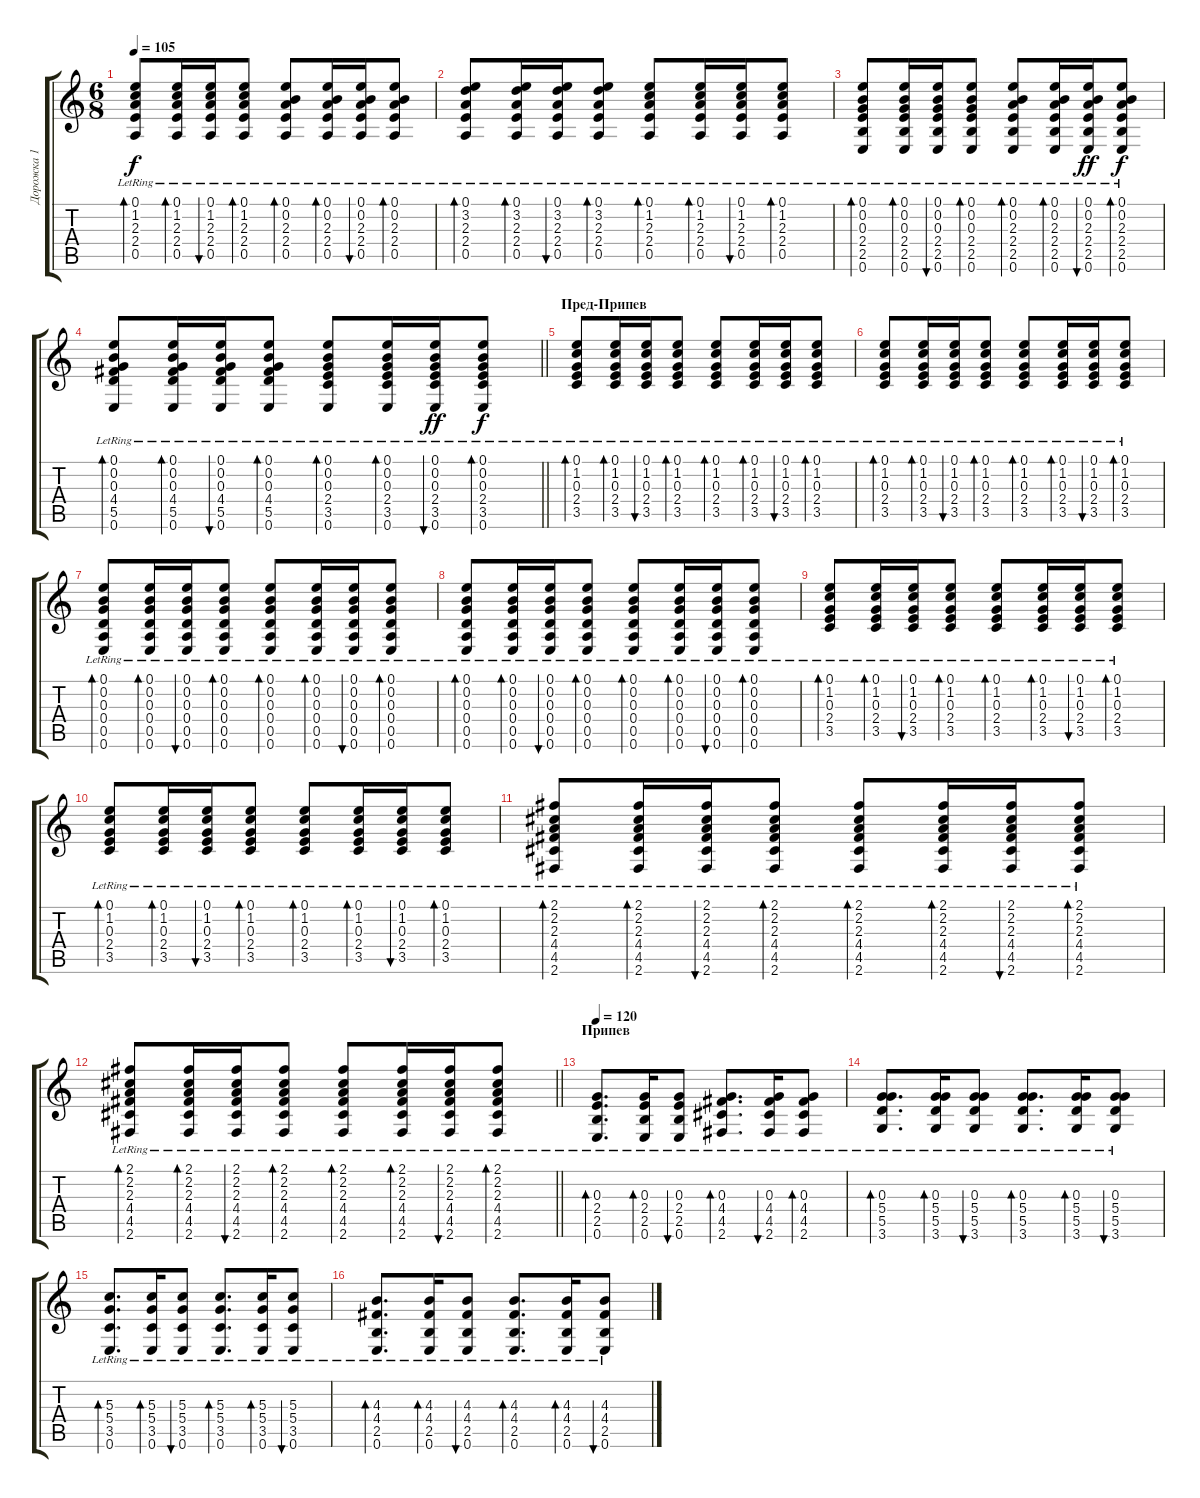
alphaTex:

\track ("Дорожка 1" "Дорожка 1") {instrument acousticguitarsteel}
\staff {score tabs}
\tuning (E4 B3 G3 D3 A2 E2) {hide}
\ts (6 8)
\tempo 105
\clef g2
\ks c
(0.1{lr} 1.2{lr} 2.3{lr} 2.4{lr} 0.5{lr}).8{bd 60 dy f} (0.1{lr} 1.2{lr} 2.3{lr} 2.4{lr} 0.5{lr}).16{bd 60} (0.1{lr} 1.2{lr} 2.3{lr} 2.4{lr} 0.5{lr}).16{bu 60} (0.1{lr} 1.2{lr} 2.3{lr} 2.4{lr} 0.5{lr}).8{bd 60} (0.1{lr} 0.2{lr} 2.3{lr} 2.4{lr} 0.5{lr}).8{bd 60} (0.1{lr} 0.2{lr} 2.3{lr} 2.4{lr} 0.5{lr}).16{bd 60} (0.1{lr} 0.2{lr} 2.3{lr} 2.4{lr} 0.5{lr}).16{bu 60} (0.1{lr} 0.2{lr} 2.3{lr} 2.4{lr} 0.5{lr}).8{bd 60} |
(0.1{lr} 3.2{lr} 2.3{lr} 2.4{lr} 0.5{lr}).8{bd 60} (0.1{lr} 3.2{lr} 2.3{lr} 2.4{lr} 0.5{lr}).16{bd 60} (0.1{lr} 3.2{lr} 2.3{lr} 2.4{lr} 0.5{lr}).16{bu 60} (0.1{lr} 3.2{lr} 2.3{lr} 2.4{lr} 0.5{lr}).8{bd 60} (0.1{lr} 1.2{lr} 2.3{lr} 2.4{lr} 0.5{lr}).8{bd 60} (0.1{lr} 1.2{lr} 2.3{lr} 2.4{lr} 0.5{lr}).16{bd 60} (0.1{lr} 1.2{lr} 2.3{lr} 2.4{lr} 0.5{lr}).16{bu 60} (0.1{lr} 1.2{lr} 2.3{lr} 2.4{lr} 0.5{lr}).8{bd 60} |
(0.1{lr} 0.2{lr} 0.3{lr} 2.4{lr} 2.5{lr} 0.6{lr}).8{bd 60} (0.1{lr} 0.2{lr} 0.3{lr} 2.4{lr} 2.5{lr} 0.6{lr}).16{bd 60} (0.1{lr} 0.2{lr} 0.3{lr} 2.4{lr} 2.5{lr} 0.6{lr}).16{bu 60} (0.1{lr} 0.2{lr} 0.3{lr} 2.4{lr} 2.5{lr} 0.6{lr}).8{bd 60} (0.1{lr} 0.2{lr} 2.3{lr} 2.4{lr} 2.5{lr} 0.6{lr}).8{bd 60} (0.1{lr} 0.2{lr} 2.3{lr} 2.4{lr} 2.5{lr} 0.6{lr}).16{bd 60} (0.1{lr} 0.2{lr} 2.3{lr} 2.4{lr} 2.5{lr} 0.6{lr}).16{bu 60 dy ff} (0.1{lr} 0.2{lr} 2.3{lr} 2.4{lr} 2.5{lr} 0.6{lr}).8{bd 60 dy f} |
\barLineRight lightlight
(0.1{lr} 0.2{lr} 0.3{lr} 4.4{lr} 5.5{lr} 0.6{lr}).8{bd 60} (0.1{lr} 0.2{lr} 0.3{lr} 4.4{lr} 5.5{lr} 0.6{lr}).16{bd 60} (0.1{lr} 0.2{lr} 0.3{lr} 4.4{lr} 5.5{lr} 0.6{lr}).16{bu 60} (0.1{lr} 0.2{lr} 0.3{lr} 4.4{lr} 5.5{lr} 0.6{lr}).8{bd 60} (0.1{lr} 0.2{lr} 0.3{lr} 2.4{lr} 3.5{lr} 0.6{lr}).8{bd 60} (0.1{lr} 0.2{lr} 0.3{lr} 2.4{lr} 3.5{lr} 0.6{lr}).16{bd 60} (0.1{lr} 0.2{lr} 0.3{lr} 2.4{lr} 3.5{lr} 0.6{lr}).16{bu 60 dy ff} (0.1{lr} 0.2{lr} 0.3{lr} 2.4{lr} 3.5{lr} 0.6{lr}).8{bd 60 dy f} |
\section ("" "Пред-Припев")
(0.1{lr} 1.2{lr} 0.3{lr} 2.4{lr} 3.5{lr}).8{bd 60} (0.1{lr} 1.2{lr} 0.3{lr} 2.4{lr} 3.5{lr}).16{bd 60} (0.1{lr} 1.2{lr} 0.3{lr} 2.4{lr} 3.5{lr}).16{bu 60} (0.1{lr} 1.2{lr} 0.3{lr} 2.4{lr} 3.5{lr}).8{bd 60} (0.1{lr} 1.2{lr} 0.3{lr} 2.4{lr} 3.5{lr}).8{bd 60} (0.1{lr} 1.2{lr} 0.3{lr} 2.4{lr} 3.5{lr}).16{bd 60} (0.1{lr} 1.2{lr} 0.3{lr} 2.4{lr} 3.5{lr}).16{bu 60} (0.1{lr} 1.2{lr} 0.3{lr} 2.4{lr} 3.5{lr}).8{bd 60} |
(0.1{lr} 1.2{lr} 0.3{lr} 2.4{lr} 3.5{lr}).8{bd 60} (0.1{lr} 1.2{lr} 0.3{lr} 2.4{lr} 3.5{lr}).16{bd 60} (0.1{lr} 1.2{lr} 0.3{lr} 2.4{lr} 3.5{lr}).16{bu 60} (0.1{lr} 1.2{lr} 0.3{lr} 2.4{lr} 3.5{lr}).8{bd 60} (0.1{lr} 1.2{lr} 0.3{lr} 2.4{lr} 3.5{lr}).8{bd 60} (0.1{lr} 1.2{lr} 0.3{lr} 2.4{lr} 3.5{lr}).16{bd 60} (0.1{lr} 1.2{lr} 0.3{lr} 2.4{lr} 3.5{lr}).16{bu 60} (0.1{lr} 1.2{lr} 0.3{lr} 2.4{lr} 3.5{lr}).8{bd 60} |
(0.1{lr} 0.2{lr} 0.3{lr} 0.4{lr} 0.5{lr} 0.6{lr}).8{bd 60} (0.1{lr} 0.2{lr} 0.3{lr} 0.4{lr} 0.5{lr} 0.6{lr}).16{bd 60} (0.1{lr} 0.2{lr} 0.3{lr} 0.4{lr} 0.5{lr} 0.6{lr}).16{bu 60} (0.1{lr} 0.2{lr} 0.3{lr} 0.4{lr} 0.5{lr} 0.6{lr}).8{bd 60} (0.1{lr} 0.2{lr} 0.3{lr} 0.4{lr} 0.5{lr} 0.6{lr}).8{bd 60} (0.1{lr} 0.2{lr} 0.3{lr} 0.4{lr} 0.5{lr} 0.6{lr}).16{bd 60} (0.1{lr} 0.2{lr} 0.3{lr} 0.4{lr} 0.5{lr} 0.6{lr}).16{bu 60} (0.1{lr} 0.2{lr} 0.3{lr} 0.4{lr} 0.5{lr} 0.6{lr}).8{bd 60} |
(0.1{lr} 0.2{lr} 0.3{lr} 0.4{lr} 0.5{lr} 0.6{lr}).8{bd 60} (0.1{lr} 0.2{lr} 0.3{lr} 0.4{lr} 0.5{lr} 0.6{lr}).16{bd 60} (0.1{lr} 0.2{lr} 0.3{lr} 0.4{lr} 0.5{lr} 0.6{lr}).16{bu 60} (0.1{lr} 0.2{lr} 0.3{lr} 0.4{lr} 0.5{lr} 0.6{lr}).8{bd 60} (0.1{lr} 0.2{lr} 0.3{lr} 0.4{lr} 0.5{lr} 0.6{lr}).8{bd 60} (0.1{lr} 0.2{lr} 0.3{lr} 0.4{lr} 0.5{lr} 0.6{lr}).16{bd 60} (0.1{lr} 0.2{lr} 0.3{lr} 0.4{lr} 0.5{lr} 0.6{lr}).16{bu 60} (0.1{lr} 0.2{lr} 0.3{lr} 0.4{lr} 0.5{lr} 0.6{lr}).8{bd 60} |
(0.1{lr} 1.2{lr} 0.3{lr} 2.4{lr} 3.5{lr}).8{bd 60} (0.1{lr} 1.2{lr} 0.3{lr} 2.4{lr} 3.5{lr}).16{bd 60} (0.1{lr} 1.2{lr} 0.3{lr} 2.4{lr} 3.5{lr}).16{bu 60} (0.1{lr} 1.2{lr} 0.3{lr} 2.4{lr} 3.5{lr}).8{bd 60} (0.1{lr} 1.2{lr} 0.3{lr} 2.4{lr} 3.5{lr}).8{bd 60} (0.1{lr} 1.2{lr} 0.3{lr} 2.4{lr} 3.5{lr}).16{bd 60} (0.1{lr} 1.2{lr} 0.3{lr} 2.4{lr} 3.5{lr}).16{bu 60} (0.1{lr} 1.2{lr} 0.3{lr} 2.4{lr} 3.5{lr}).8{bd 60} |
(0.1{lr} 1.2{lr} 0.3{lr} 2.4{lr} 3.5{lr}).8{bd 60} (0.1{lr} 1.2{lr} 0.3{lr} 2.4{lr} 3.5{lr}).16{bd 60} (0.1{lr} 1.2{lr} 0.3{lr} 2.4{lr} 3.5{lr}).16{bu 60} (0.1{lr} 1.2{lr} 0.3{lr} 2.4{lr} 3.5{lr}).8{bd 60} (0.1{lr} 1.2{lr} 0.3{lr} 2.4{lr} 3.5{lr}).8{bd 60} (0.1{lr} 1.2{lr} 0.3{lr} 2.4{lr} 3.5{lr}).16{bd 60} (0.1{lr} 1.2{lr} 0.3{lr} 2.4{lr} 3.5{lr}).16{bu 60} (0.1{lr} 1.2{lr} 0.3{lr} 2.4{lr} 3.5{lr}).8{bd 60} |
(2.1{lr} 2.2{lr} 2.3{lr} 4.4{lr} 4.5{lr} 2.6{lr}).8{bd 60} (2.1{lr} 2.2{lr} 2.3{lr} 4.4{lr} 4.5{lr} 2.6{lr}).16{bd 60} (2.1{lr} 2.2{lr} 2.3{lr} 4.4{lr} 4.5{lr} 2.6{lr}).16{bu 60} (2.1{lr} 2.2{lr} 2.3{lr} 4.4{lr} 4.5{lr} 2.6{lr}).8{bd 60} (2.1{lr} 2.2{lr} 2.3{lr} 4.4{lr} 4.5{lr} 2.6{lr}).8{bd 60} (2.1{lr} 2.2{lr} 2.3{lr} 4.4{lr} 4.5{lr} 2.6{lr}).16{bd 60} (2.1{lr} 2.2{lr} 2.3{lr} 4.4{lr} 4.5{lr} 2.6{lr}).16{bu 60} (2.1{lr} 2.2{lr} 2.3{lr} 4.4{lr} 4.5{lr} 2.6{lr}).8{bd 60} |
\barLineRight lightlight
(2.1{lr} 2.2{lr} 2.3{lr} 4.4{lr} 4.5{lr} 2.6{lr}).8{bd 60} (2.1{lr} 2.2{lr} 2.3{lr} 4.4{lr} 4.5{lr} 2.6{lr}).16{bd 60} (2.1{lr} 2.2{lr} 2.3{lr} 4.4{lr} 4.5{lr} 2.6{lr}).16{bu 60} (2.1{lr} 2.2{lr} 2.3{lr} 4.4{lr} 4.5{lr} 2.6{lr}).8{bd 60} (2.1{lr} 2.2{lr} 2.3{lr} 4.4{lr} 4.5{lr} 2.6{lr}).8{bd 60} (2.1{lr} 2.2{lr} 2.3{lr} 4.4{lr} 4.5{lr} 2.6{lr}).16{bd 60} (2.1{lr} 2.2{lr} 2.3{lr} 4.4{lr} 4.5{lr} 2.6{lr}).16{bu 60} (2.1{lr} 2.2{lr} 2.3{lr} 4.4{lr} 4.5{lr} 2.6{lr}).8{bd 60} |
\section ("" "Припев")
\tempo 120
(0.3{lr} 2.4{lr} 2.5{lr} 0.6{lr}).8{d bd 60} (0.3{lr} 2.4{lr} 2.5{lr} 0.6{lr}).16{bd 60} (0.3{lr} 2.4{lr} 2.5{lr} 0.6{lr}).8{bu 60} (0.3{lr} 4.4{lr} 4.5{lr} 2.6{lr}).8{d bd 60} (0.3{lr} 4.4{lr} 4.5{lr} 2.6{lr}).16{bu 60} (0.3{lr} 4.4{lr} 4.5{lr} 2.6{lr}).8{bd 60} |
(0.3{lr} 5.4{lr} 5.5{lr} 3.6{lr}).8{d bd 60} (0.3{lr} 5.4{lr} 5.5{lr} 3.6{lr}).16{bd 60} (0.3{lr} 5.4{lr} 5.5{lr} 3.6{lr}).8{bu 60} (0.3{lr} 5.4{lr} 5.5{lr} 3.6{lr}).8{d bd 60} (0.3{lr} 5.4{lr} 5.5{lr} 3.6{lr}).16{bd 60} (0.3{lr} 5.4{lr} 5.5{lr} 3.6{lr}).8{bu 60} |
(5.3{lr} 5.4{lr} 3.5{lr} 0.6{lr}).8{d bd 60} (5.3{lr} 5.4{lr} 3.5{lr} 0.6{lr}).16{bd 60} (5.3{lr} 5.4{lr} 3.5{lr} 0.6{lr}).8{bu 60} (5.3{lr} 5.4{lr} 3.5{lr} 0.6{lr}).8{d bd 60} (5.3{lr} 5.4{lr} 3.5{lr} 0.6{lr}).16{bd 60} (5.3{lr} 5.4{lr} 3.5{lr} 0.6{lr}).8{bu 60} |
(4.3{lr} 4.4{lr} 2.5{lr} 0.6{lr}).8{d bd 60} (4.3{lr} 4.4{lr} 2.5{lr} 0.6{lr}).16{bd 60} (4.3{lr} 4.4{lr} 2.5{lr} 0.6{lr}).8{bu 60} (4.3{lr} 4.4{lr} 2.5{lr} 0.6{lr}).8{d bd 60} (4.3{lr} 4.4{lr} 2.5{lr} 0.6{lr}).16{bd 60} (4.3{lr} 4.4{lr} 2.5{lr} 0.6{lr}).8{bu 60}
